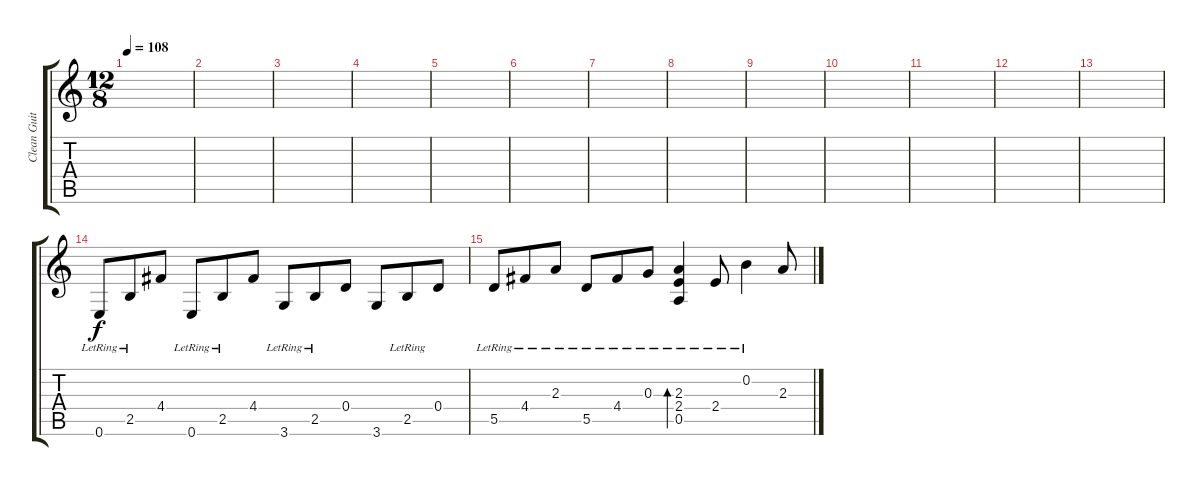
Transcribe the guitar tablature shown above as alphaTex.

\track ("Clean Guitar" "Clean Guit") {instrument acousticguitarsteel}
\staff {score tabs}
\tuning (E4 B3 G3 D3 A2 E2) {hide}
\ts (12 8)
\tempo 108
\clef g2
\ks c
|
|
|
|
|
|
|
|
|
|
|
|
|
0.6{lr}.8 2.5{lr}.8 4.4.8 0.6{lr}.8 2.5{lr}.8 4.4.8 3.6{lr}.8 2.5{lr}.8 0.4.8 3.6.8 2.5{lr}.8 0.4.8 |
5.5{lr}.8 4.4{lr}.8 2.3{lr}.8 5.5{lr}.8 4.4{lr}.8 0.3{lr}.8 (2.3{lr} 2.4 0.5{lr}).4{bd 240} 2.4{lr}.8 0.2{lr}.4 2.3.8
